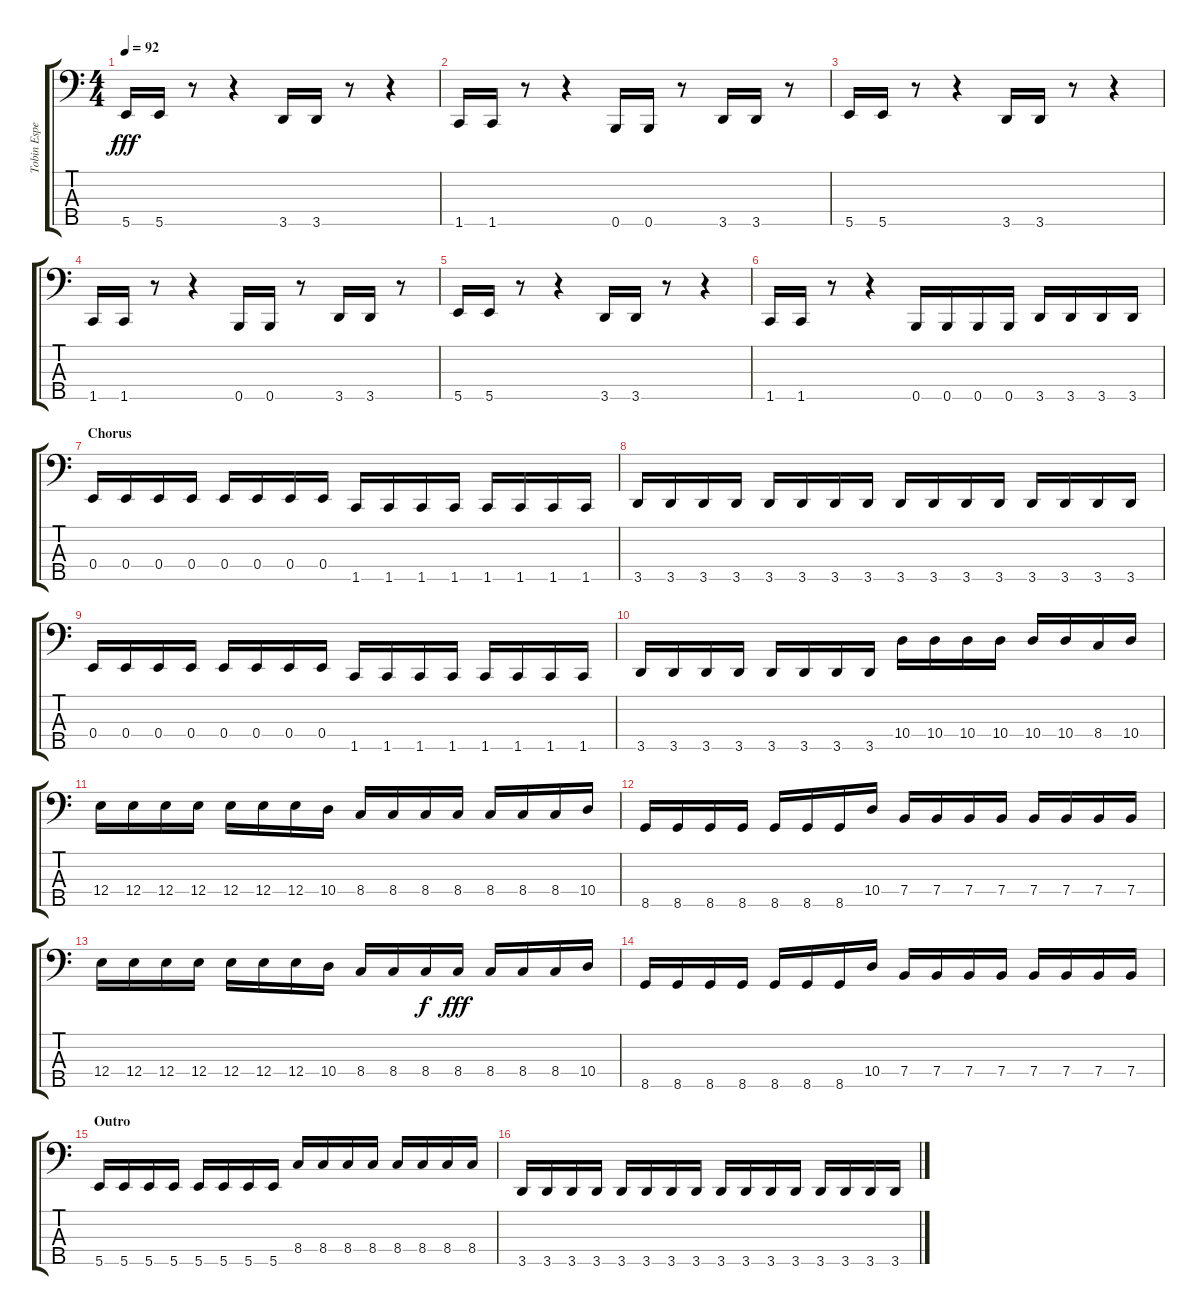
\track ("Tobin Esperance" "Tobin Espe") {instrument electricbassfinger}
\staff {score tabs}
\tuning (G2 D2 A1 E1 B0) {hide}
\ts (4 4)
\tempo 92
\clef f4
\ks c
5.5.16{dy fff} 5.5.16 r.8 r.4 3.5.16 3.5.16 r.8 r.4 |
1.5.16 1.5.16 r.8 r.4 0.5.16 0.5.16 r.8 3.5.16 3.5.16 r.8 |
5.5.16 5.5.16 r.8 r.4 3.5.16 3.5.16 r.8 r.4 |
1.5.16 1.5.16 r.8 r.4 0.5.16 0.5.16 r.8 3.5.16 3.5.16 r.8 |
5.5.16 5.5.16 r.8 r.4 3.5.16 3.5.16 r.8 r.4 |
1.5.16 1.5.16 r.8 r.4 0.5.16 0.5.16 0.5.16 0.5.16 3.5.16 3.5.16 3.5.16 3.5.16 |
\section ("" "Chorus")
0.4.16 0.4.16 0.4.16 0.4.16 0.4.16 0.4.16 0.4.16 0.4.16 1.5.16 1.5.16 1.5.16 1.5.16 1.5.16 1.5.16 1.5.16 1.5.16 |
3.5.16 3.5.16 3.5.16 3.5.16 3.5.16 3.5.16 3.5.16 3.5.16 3.5.16 3.5.16 3.5.16 3.5.16 3.5.16 3.5.16 3.5.16 3.5.16 |
0.4.16 0.4.16 0.4.16 0.4.16 0.4.16 0.4.16 0.4.16 0.4.16 1.5.16 1.5.16 1.5.16 1.5.16 1.5.16 1.5.16 1.5.16 1.5.16 |
3.5.16 3.5.16 3.5.16 3.5.16 3.5.16 3.5.16 3.5.16 3.5.16 10.4.16 10.4.16 10.4.16 10.4.16 10.4.16 10.4.16 8.4.16 10.4.16 |
12.4.16 12.4.16 12.4.16 12.4.16 12.4.16 12.4.16 12.4.16 10.4.16 8.4.16 8.4.16 8.4.16 8.4.16 8.4.16 8.4.16 8.4.16 10.4.16 |
8.5.16 8.5.16 8.5.16 8.5.16 8.5.16 8.5.16 8.5.16 10.4.16 7.4.16 7.4.16 7.4.16 7.4.16 7.4.16 7.4.16 7.4.16 7.4.16 |
12.4.16 12.4.16 12.4.16 12.4.16 12.4.16 12.4.16 12.4.16 10.4.16 8.4.16 8.4.16 8.4.16{dy f} 8.4.16{dy fff} 8.4.16 8.4.16 8.4.16 10.4.16 |
8.5.16 8.5.16 8.5.16 8.5.16 8.5.16 8.5.16 8.5.16 10.4.16 7.4.16 7.4.16 7.4.16 7.4.16 7.4.16 7.4.16 7.4.16 7.4.16 |
\section ("" "Outro")
5.5.16 5.5.16 5.5.16 5.5.16 5.5.16 5.5.16 5.5.16 5.5.16 8.4.16 8.4.16 8.4.16 8.4.16 8.4.16 8.4.16 8.4.16 8.4.16 |
3.5.16 3.5.16 3.5.16 3.5.16 3.5.16 3.5.16 3.5.16 3.5.16 3.5.16 3.5.16 3.5.16 3.5.16 3.5.16 3.5.16 3.5.16 3.5.16
